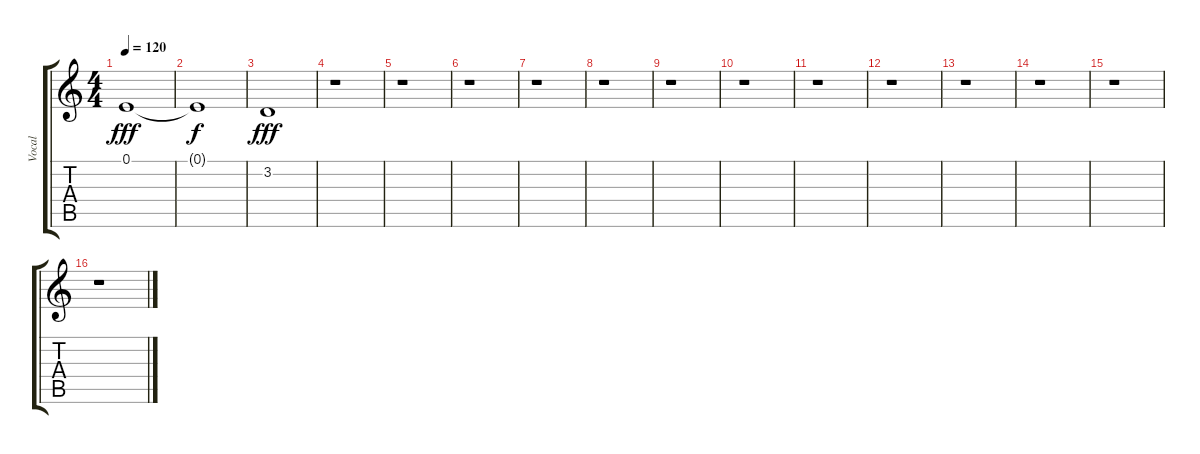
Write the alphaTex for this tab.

\track ("Vocal" "Vocal") {instrument voiceoohs}
\staff {score tabs}
\tuning (E4 B3 G3 D3 A2 E2) {hide}
\ts (4 4)
\tempo 120
\clef g2
\ks c
0.1.1{dy fff} |
0.1{t}.1{dy f} |
3.2.1{dy fff} |
r.1 |
r.1 |
r.1 |
r.1 |
r.1 |
r.1 |
r.1 |
r.1 |
r.1 |
r.1 |
r.1 |
r.1 |
r.1
